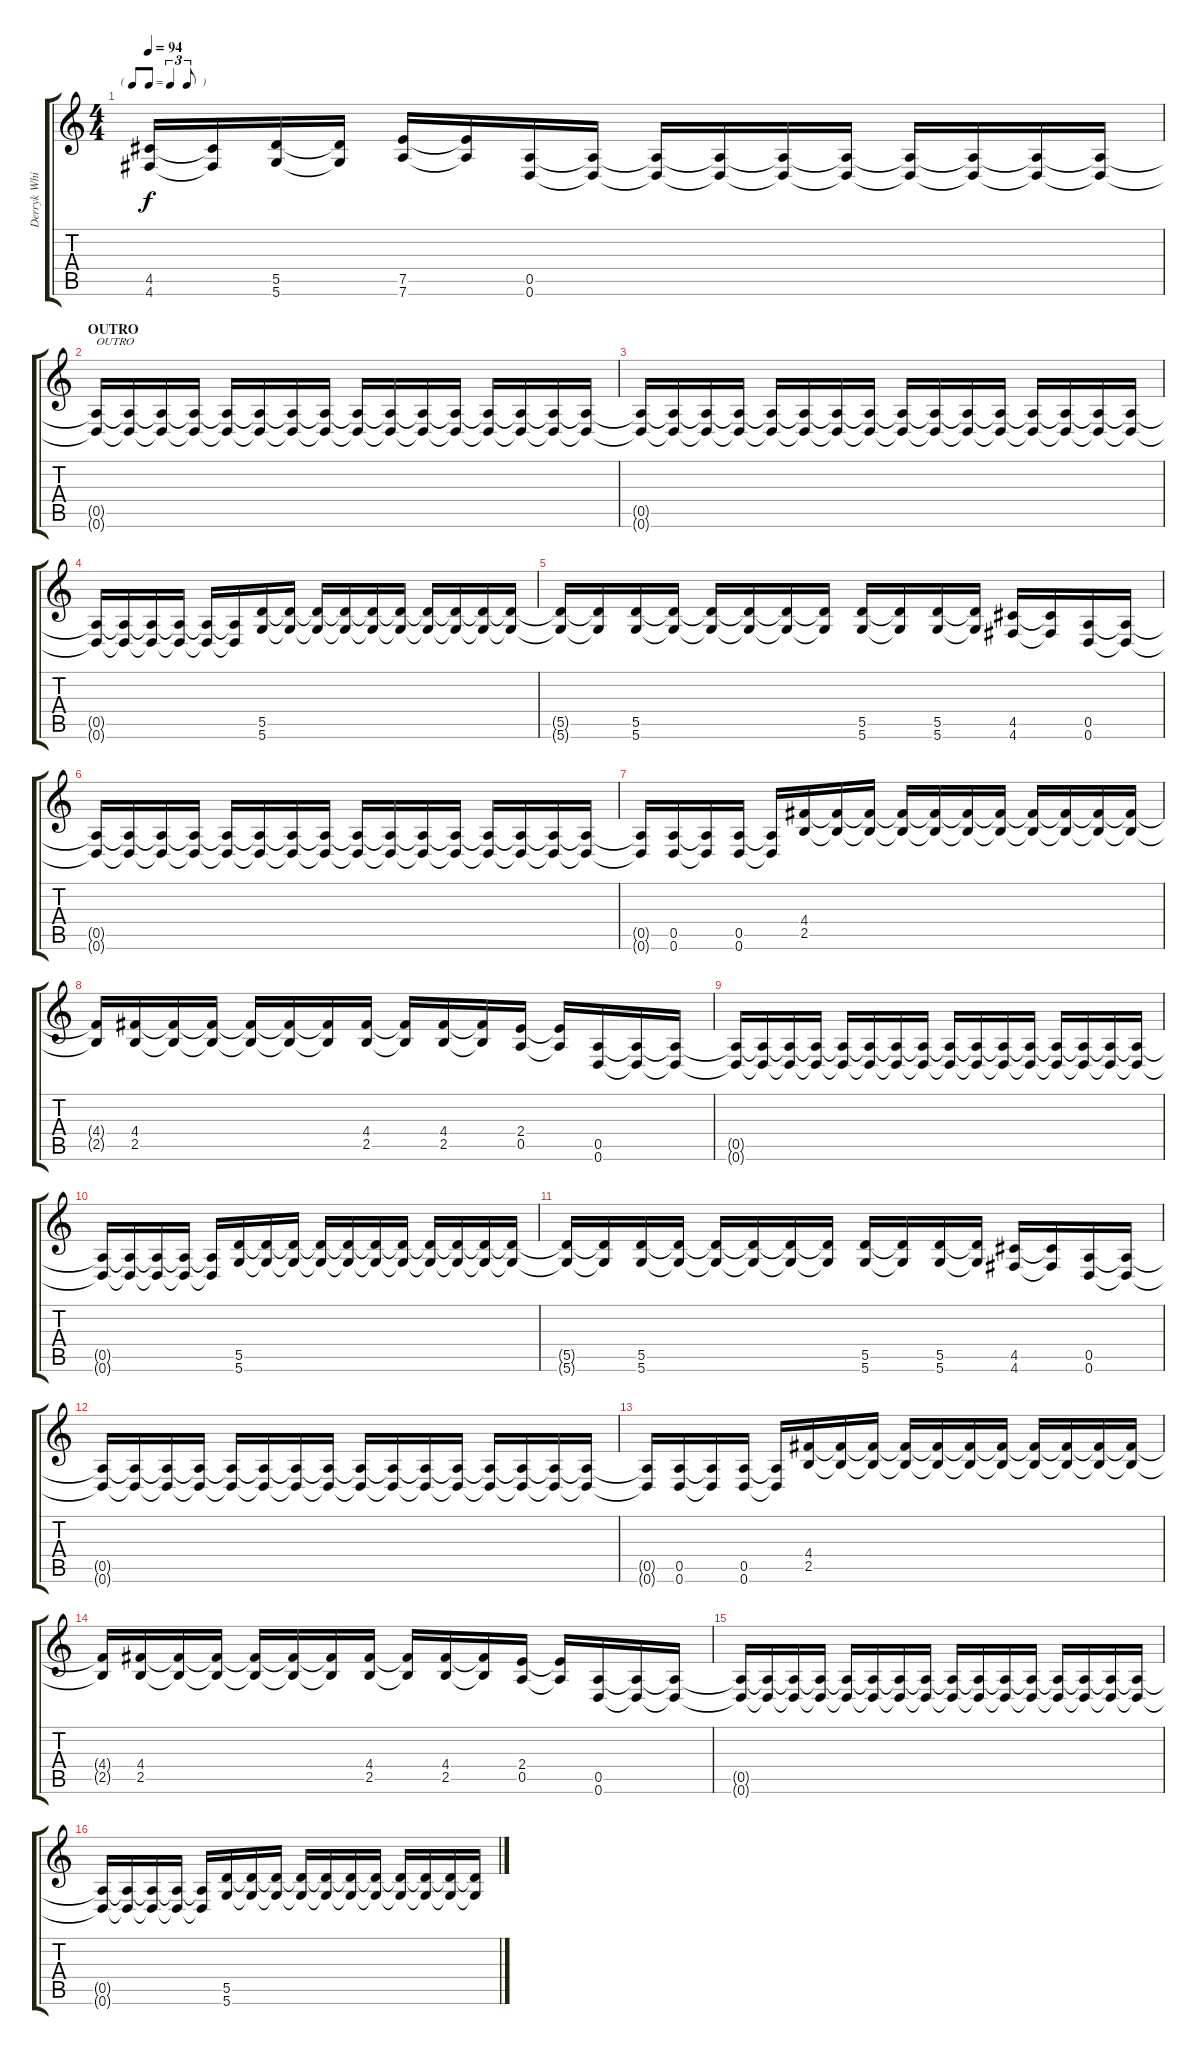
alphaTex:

\track ("Derryk Whibley \"Bizzy D\"      (gtr 1)" "Derryk Whi") {instrument distortionguitar}
\staff {score tabs}
\tuning (E4 B3 G3 D3 A2 D2) {hide}
\ts (4 4)
\tf triplet8th
\tempo 94
\clef g2
\ks c
(4.5 4.6).16{dy f} (4.5{t} 4.6{t}).16 (5.5 5.6).16 (5.5{t} 5.6{t}).16 (7.5 7.6).16 (7.5{t} 7.6{t}).16 (0.5 0.6).16 (0.5{t} 0.6{t}).16 (0.5{t} 0.6{t}).16 (0.5{t} 0.6{t}).16 (0.5{t} 0.6{t}).16 (0.5{t} 0.6{t}).16 (0.5{t} 0.6{t}).16{volume 0} (0.5{t} 0.6{t}).16 (0.5{t} 0.6{t}).16 (0.5{t} 0.6{t}).16 |
\section ("" "OUTRO")
(0.5{t} 0.6{t}).16{txt "OUTRO"} (0.5{t} 0.6{t}).16 (0.5{t} 0.6{t}).16 (0.5{t} 0.6{t}).16 (0.5{t} 0.6{t}).16 (0.5{t} 0.6{t}).16 (0.5{t} 0.6{t}).16 (0.5{t} 0.6{t}).16 (0.5{t} 0.6{t}).16 (0.5{t} 0.6{t}).16 (0.5{t} 0.6{t}).16 (0.5{t} 0.6{t}).16 (0.5{t} 0.6{t}).16 (0.5{t} 0.6{t}).16 (0.5{t} 0.6{t}).16 (0.5{t} 0.6{t}).16 |
(0.5{t} 0.6{t}).16 (0.5{t} 0.6{t}).16 (0.5{t} 0.6{t}).16 (0.5{t} 0.6{t}).16 (0.5{t} 0.6{t}).16 (0.5{t} 0.6{t}).16 (0.5{t} 0.6{t}).16 (0.5{t} 0.6{t}).16 (0.5{t} 0.6{t}).16 (0.5{t} 0.6{t}).16 (0.5{t} 0.6{t}).16 (0.5{t} 0.6{t}).16 (0.5{t} 0.6{t}).16 (0.5{t} 0.6{t}).16 (0.5{t} 0.6{t}).16 (0.5{t} 0.6{t}).16 |
(0.5{t} 0.6{t}).16 (0.5{t} 0.6{t}).16 (0.5{t} 0.6{t}).16 (0.5{t} 0.6{t}).16 (0.5{t} 0.6{t}).16 (0.5{t} 0.6{t}).16 (5.5 5.6).16{volume 8} (5.5{t} 5.6{t}).16 (5.5{t} 5.6{t}).16 (5.5{t} 5.6{t}).16 (5.5{t} 5.6{t}).16 (5.5{t} 5.6{t}).16 (5.5{t} 5.6{t}).16 (5.5{t} 5.6{t}).16 (5.5{t} 5.6{t}).16 (5.5{t} 5.6{t}).16 |
(5.5{t} 5.6{t}).16 (5.5{t} 5.6{t}).16 (5.5 5.6).16 (5.5{t} 5.6{t}).16 (5.5{t} 5.6{t}).16 (5.5{t} 5.6{t}).16 (5.5{t} 5.6{t}).16 (5.5{t} 5.6{t}).16 (5.5 5.6).16 (5.5{t} 5.6{t}).16 (5.5 5.6).16 (5.5{t} 5.6{t}).16 (4.5 4.6).16 (4.5{t} 4.6{t}).16 (0.5 0.6).16 (0.5{t} 0.6{t}).16 |
(0.5{t} 0.6{t}).16 (0.5{t} 0.6{t}).16 (0.5{t} 0.6{t}).16 (0.5{t} 0.6{t}).16 (0.5{t} 0.6{t}).16 (0.5{t} 0.6{t}).16 (0.5{t} 0.6{t}).16 (0.5{t} 0.6{t}).16 (0.5{t} 0.6{t}).16 (0.5{t} 0.6{t}).16 (0.5{t} 0.6{t}).16 (0.5{t} 0.6{t}).16 (0.5{t} 0.6{t}).16 (0.5{t} 0.6{t}).16 (0.5{t} 0.6{t}).16 (0.5{t} 0.6{t}).16 |
(0.5{t} 0.6{t}).16 (0.5 0.6).16 (0.5{t} 0.6{t}).16 (0.5 0.6).16 (0.5{t} 0.6{t}).16 (4.4 2.5).16 (4.4{t} 2.5{t}).16 (4.4{t} 2.5{t}).16 (4.4{t} 2.5{t}).16 (4.4{t} 2.5{t}).16 (4.4{t} 2.5{t}).16 (4.4{t} 2.5{t}).16 (4.4{t} 2.5{t}).16 (4.4{t} 2.5{t}).16 (4.4{t} 2.5{t}).16 (4.4{t} 2.5{t}).16 |
(4.4{t} 2.5{t}).16 (4.4 2.5).16 (4.4{t} 2.5{t}).16 (4.4{t} 2.5{t}).16 (4.4{t} 2.5{t}).16 (4.4{t} 2.5{t}).16 (4.4{t} 2.5{t}).16 (4.4 2.5).16 (4.4{t} 2.5{t}).16 (4.4 2.5).16 (4.4{t} 2.5{t}).16 (2.4 0.5).16 (2.4{t} 0.5{t}).16 (0.5 0.6).16 (0.5{t} 0.6{t}).16 (0.5{t} 0.6{t}).16 |
(0.5{t} 0.6{t}).16 (0.5{t} 0.6{t}).16 (0.5{t} 0.6{t}).16 (0.5{t} 0.6{t}).16 (0.5{t} 0.6{t}).16 (0.5{t} 0.6{t}).16 (0.5{t} 0.6{t}).16 (0.5{t} 0.6{t}).16 (0.5{t} 0.6{t}).16 (0.5{t} 0.6{t}).16 (0.5{t} 0.6{t}).16 (0.5{t} 0.6{t}).16 (0.5{t} 0.6{t}).16 (0.5{t} 0.6{t}).16 (0.5{t} 0.6{t}).16 (0.5{t} 0.6{t}).16 |
(0.5{t} 0.6{t}).16 (0.5{t} 0.6{t}).16 (0.5{t} 0.6{t}).16 (0.5{t} 0.6{t}).16 (0.5{t} 0.6{t}).16 (5.5 5.6).16 (5.5{t} 5.6{t}).16 (5.5{t} 5.6{t}).16 (5.5{t} 5.6{t}).16 (5.5{t} 5.6{t}).16 (5.5{t} 5.6{t}).16 (5.5{t} 5.6{t}).16 (5.5{t} 5.6{t}).16 (5.5{t} 5.6{t}).16 (5.5{t} 5.6{t}).16 (5.5{t} 5.6{t}).16 |
(5.5{t} 5.6{t}).16 (5.5{t} 5.6{t}).16 (5.5 5.6).16 (5.5{t} 5.6{t}).16 (5.5{t} 5.6{t}).16 (5.5{t} 5.6{t}).16 (5.5{t} 5.6{t}).16 (5.5{t} 5.6{t}).16 (5.5 5.6).16 (5.5{t} 5.6{t}).16 (5.5 5.6).16 (5.5{t} 5.6{t}).16 (4.5 4.6).16 (4.5{t} 4.6{t}).16 (0.5 0.6).16 (0.5{t} 0.6{t}).16 |
(0.5{t} 0.6{t}).16 (0.5{t} 0.6{t}).16 (0.5{t} 0.6{t}).16 (0.5{t} 0.6{t}).16 (0.5{t} 0.6{t}).16 (0.5{t} 0.6{t}).16 (0.5{t} 0.6{t}).16 (0.5{t} 0.6{t}).16 (0.5{t} 0.6{t}).16 (0.5{t} 0.6{t}).16 (0.5{t} 0.6{t}).16 (0.5{t} 0.6{t}).16 (0.5{t} 0.6{t}).16 (0.5{t} 0.6{t}).16 (0.5{t} 0.6{t}).16 (0.5{t} 0.6{t}).16 |
(0.5{t} 0.6{t}).16 (0.5 0.6).16 (0.5{t} 0.6{t}).16 (0.5 0.6).16 (0.5{t} 0.6{t}).16 (4.4 2.5).16 (4.4{t} 2.5{t}).16 (4.4{t} 2.5{t}).16 (4.4{t} 2.5{t}).16 (4.4{t} 2.5{t}).16 (4.4{t} 2.5{t}).16 (4.4{t} 2.5{t}).16 (4.4{t} 2.5{t}).16 (4.4{t} 2.5{t}).16 (4.4{t} 2.5{t}).16 (4.4{t} 2.5{t}).16 |
(4.4{t} 2.5{t}).16 (4.4 2.5).16 (4.4{t} 2.5{t}).16 (4.4{t} 2.5{t}).16 (4.4{t} 2.5{t}).16 (4.4{t} 2.5{t}).16 (4.4{t} 2.5{t}).16 (4.4 2.5).16 (4.4{t} 2.5{t}).16 (4.4 2.5).16 (4.4{t} 2.5{t}).16 (2.4 0.5).16 (2.4{t} 0.5{t}).16 (0.5 0.6).16 (0.5{t} 0.6{t}).16 (0.5{t} 0.6{t}).16 |
(0.5{t} 0.6{t}).16 (0.5{t} 0.6{t}).16 (0.5{t} 0.6{t}).16 (0.5{t} 0.6{t}).16 (0.5{t} 0.6{t}).16 (0.5{t} 0.6{t}).16 (0.5{t} 0.6{t}).16 (0.5{t} 0.6{t}).16 (0.5{t} 0.6{t}).16 (0.5{t} 0.6{t}).16 (0.5{t} 0.6{t}).16 (0.5{t} 0.6{t}).16 (0.5{t} 0.6{t}).16 (0.5{t} 0.6{t}).16 (0.5{t} 0.6{t}).16 (0.5{t} 0.6{t}).16 |
(0.5{t} 0.6{t}).16 (0.5{t} 0.6{t}).16 (0.5{t} 0.6{t}).16 (0.5{t} 0.6{t}).16 (0.5{t} 0.6{t}).16 (5.5 5.6).16 (5.5{t} 5.6{t}).16 (5.5{t} 5.6{t}).16 (5.5{t} 5.6{t}).16 (5.5{t} 5.6{t}).16 (5.5{t} 5.6{t}).16 (5.5{t} 5.6{t}).16 (5.5{t} 5.6{t}).16 (5.5{t} 5.6{t}).16 (5.5{t} 5.6{t}).16 (5.5{t} 5.6{t}).16
